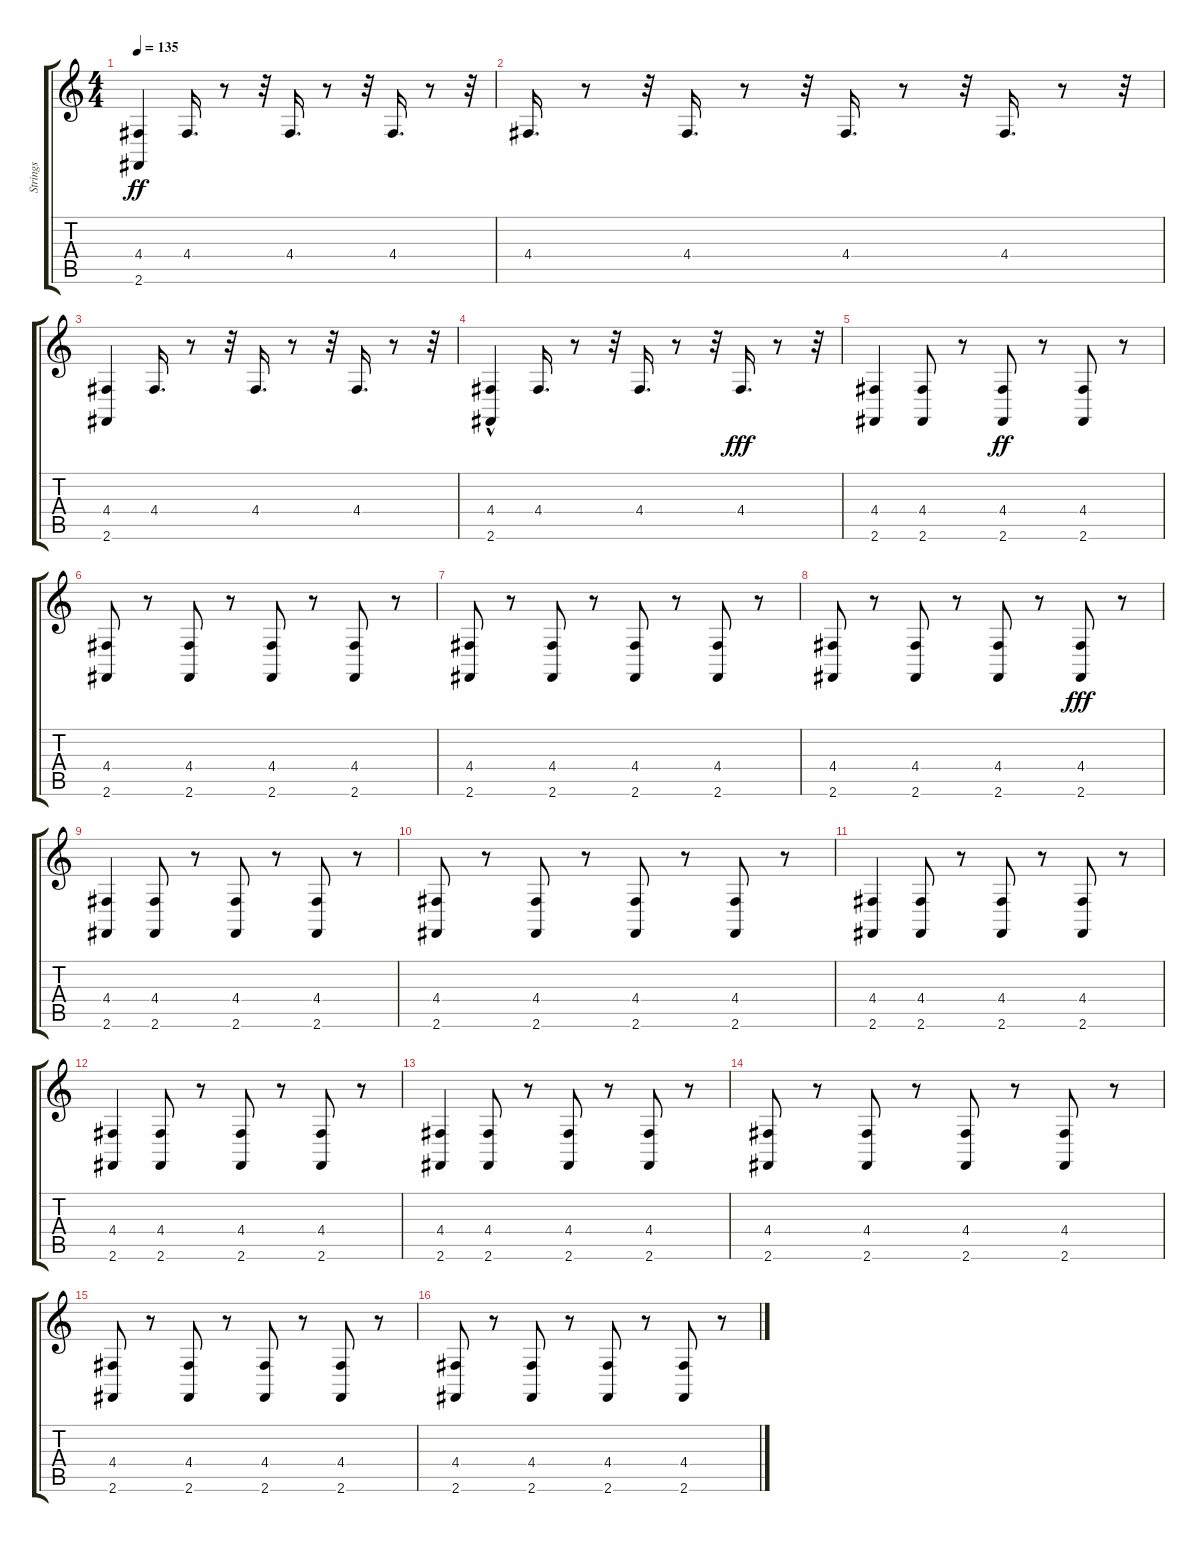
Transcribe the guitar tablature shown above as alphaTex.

\track ("Strings" "Strings") {instrument stringensemble1}
\staff {score tabs}
\tuning (E4 B3 G3 D3 A2 E2) {hide}
\ts (4 4)
\tempo 135
\clef g2
\ks c
(4.4 2.6).4{dy ff} 4.4.16{d} r.8 r.32 4.4.16{d} r.8 r.32 4.4.16{d} r.8 r.32 |
4.4.16{d} r.8 r.32 4.4.16{d} r.8 r.32 4.4.16{d} r.8 r.32 4.4.16{d} r.8 r.32 |
(4.4 2.6).4 4.4.16{d} r.8 r.32 4.4.16{d} r.8 r.32 4.4.16{d} r.8 r.32 |
(4.4 2.6{hac}).4 4.4.16{d} r.8 r.32 4.4.16{d} r.8 r.32 4.4.16{d dy fff} r.8 r.32 |
(4.4 2.6).4 (4.4 2.6).8 r.8 (4.4 2.6).8{dy ff} r.8 (4.4 2.6).8 r.8 |
(4.4 2.6).8 r.8 (4.4 2.6).8 r.8 (4.4 2.6).8 r.8 (4.4 2.6).8 r.8 |
(4.4 2.6).8 r.8 (4.4 2.6).8 r.8 (4.4 2.6).8 r.8 (4.4 2.6).8 r.8 |
(4.4 2.6).8 r.8 (4.4 2.6).8 r.8 (4.4 2.6).8 r.8 (4.4 2.6).8{dy fff} r.8 |
(4.4 2.6).4 (4.4 2.6).8 r.8 (4.4 2.6).8 r.8 (4.4 2.6).8 r.8 |
(4.4 2.6).8 r.8 (4.4 2.6).8 r.8 (4.4 2.6).8 r.8 (4.4 2.6).8 r.8 |
(4.4 2.6).4 (4.4 2.6).8 r.8 (4.4 2.6).8 r.8 (4.4 2.6).8 r.8 |
(4.4 2.6).4 (4.4 2.6).8 r.8 (4.4 2.6).8 r.8 (4.4 2.6).8 r.8 |
(4.4 2.6).4 (4.4 2.6).8 r.8 (4.4 2.6).8 r.8 (4.4 2.6).8 r.8 |
(4.4 2.6).8 r.8 (4.4 2.6).8 r.8 (4.4 2.6).8 r.8 (4.4 2.6).8 r.8 |
(4.4 2.6).8 r.8 (4.4 2.6).8 r.8 (4.4 2.6).8 r.8 (4.4 2.6).8 r.8 |
(4.4 2.6).8 r.8 (4.4 2.6).8 r.8 (4.4 2.6).8 r.8 (4.4 2.6).8 r.8
